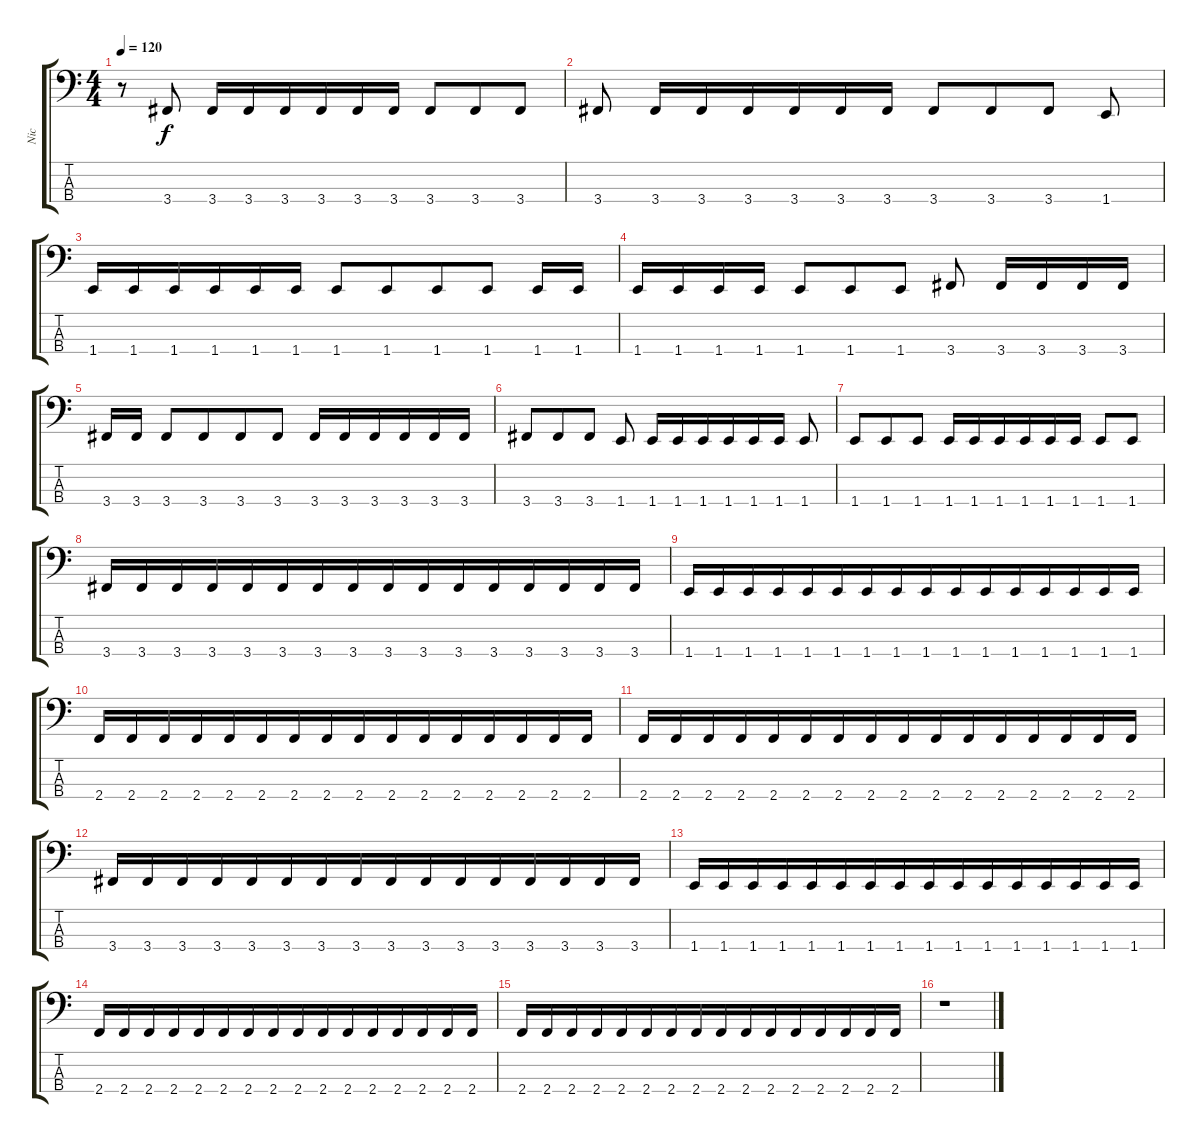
\track ("Nic" "Nic") {instrument electricbassfinger}
\staff {score tabs}
\tuning (Gb2 Db2 Ab1 Eb1) {hide}
\ts (4 4)
\tempo 120
\clef f4
\ks c
r.8{dy f} 3.4.8 3.4.16 3.4.16 3.4.16 3.4.16{beam merge} 3.4.16 3.4.16{beam split} 3.4.8{beam merge} 3.4.8 3.4.8 |
3.4.8{beam split} 3.4.16 3.4.16{beam merge} 3.4.16 3.4.16 3.4.16 3.4.16 3.4.8 3.4.8{beam merge} 3.4.8{beam split} 1.4.8 |
1.4.16 1.4.16 1.4.16 1.4.16{beam merge} 1.4.16 1.4.16{beam split} 1.4.8{beam merge} 1.4.8 1.4.8{beam merge} 1.4.8{beam split} 1.4.16 1.4.16 |
1.4.16 1.4.16 1.4.16 1.4.16 1.4.8 1.4.8{beam merge} 1.4.8{beam split} 3.4.8 3.4.16 3.4.16 3.4.16 3.4.16 |
3.4.16 3.4.16{beam split} 3.4.8{beam merge} 3.4.8 3.4.8{beam merge} 3.4.8{beam split} 3.4.16 3.4.16{beam merge} 3.4.16 3.4.16 3.4.16 3.4.16 |
3.4.8 3.4.8{beam merge} 3.4.8{beam split} 1.4.8 1.4.16 1.4.16 1.4.16 1.4.16{beam merge} 1.4.16 1.4.16{beam split} 1.4.8 |
1.4.8 1.4.8{beam merge} 1.4.8{beam split} 1.4.16 1.4.16{beam merge} 1.4.16 1.4.16 1.4.16 1.4.16 1.4.8 1.4.8 |
3.4.16 3.4.16 3.4.16 3.4.16{beam merge} 3.4.16 3.4.16 3.4.16 3.4.16{beam merge} 3.4.16 3.4.16 3.4.16 3.4.16{beam merge} 3.4.16 3.4.16 3.4.16 3.4.16 |
1.4.16 1.4.16 1.4.16 1.4.16{beam merge} 1.4.16 1.4.16 1.4.16 1.4.16{beam merge} 1.4.16 1.4.16 1.4.16 1.4.16{beam merge} 1.4.16 1.4.16 1.4.16 1.4.16 |
2.4.16 2.4.16 2.4.16 2.4.16{beam merge} 2.4.16 2.4.16 2.4.16 2.4.16{beam merge} 2.4.16 2.4.16 2.4.16 2.4.16{beam merge} 2.4.16 2.4.16 2.4.16 2.4.16 |
2.4.16 2.4.16 2.4.16 2.4.16{beam merge} 2.4.16 2.4.16 2.4.16 2.4.16{beam merge} 2.4.16 2.4.16 2.4.16 2.4.16{beam merge} 2.4.16 2.4.16 2.4.16 2.4.16 |
3.4.16 3.4.16 3.4.16 3.4.16{beam merge} 3.4.16 3.4.16 3.4.16 3.4.16{beam merge} 3.4.16 3.4.16 3.4.16 3.4.16{beam merge} 3.4.16 3.4.16 3.4.16 3.4.16 |
1.4.16 1.4.16 1.4.16 1.4.16{beam merge} 1.4.16 1.4.16 1.4.16 1.4.16{beam merge} 1.4.16 1.4.16 1.4.16 1.4.16{beam merge} 1.4.16 1.4.16 1.4.16 1.4.16 |
2.4.16 2.4.16 2.4.16 2.4.16{beam merge} 2.4.16 2.4.16 2.4.16 2.4.16{beam merge} 2.4.16 2.4.16 2.4.16 2.4.16{beam merge} 2.4.16 2.4.16 2.4.16 2.4.16 |
2.4.16 2.4.16 2.4.16 2.4.16{beam merge} 2.4.16 2.4.16 2.4.16 2.4.16{beam merge} 2.4.16 2.4.16 2.4.16 2.4.16{beam merge} 2.4.16 2.4.16 2.4.16 2.4.16 |
r.1
